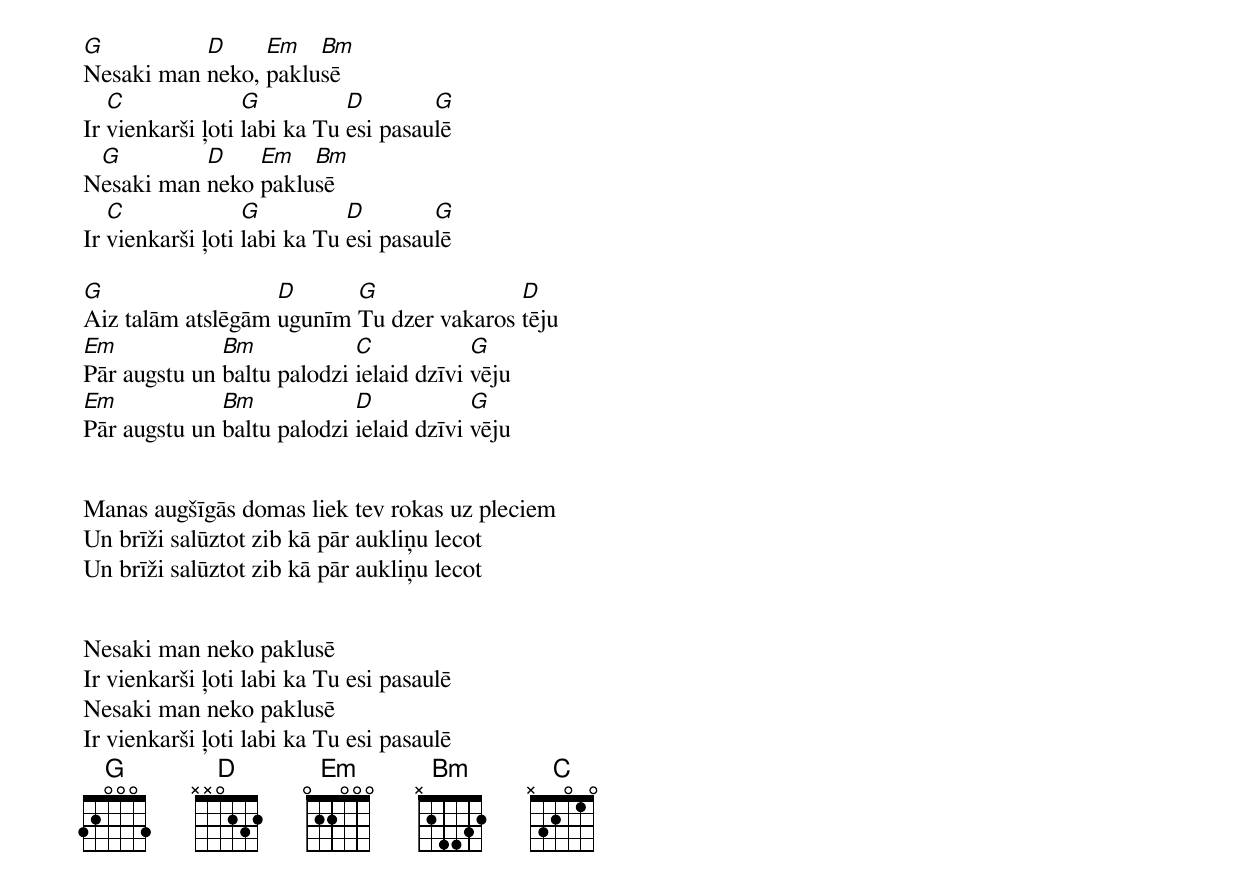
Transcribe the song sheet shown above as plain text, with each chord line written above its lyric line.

G          D     Em   Bm
Nesaki man neko, paklusē
   C              G          D        G
Ir vienkarši ļoti labi ka Tu esi pasaulē
 G         D    Em   Bm
Nesaki man neko paklusē
   C              G          D        G
Ir vienkarši ļoti labi ka Tu esi pasaulē

G                  D      G               D
Aiz talām atslēgām ugunīm Tu dzer vakaros tēju
Em            Bm            C            G
Pār augstu un baltu palodzi ielaid dzīvi vēju
Em            Bm            D            G
Pār augstu un baltu palodzi ielaid dzīvi vēju


Manas augšīgās domas liek tev rokas uz pleciem
Un brīži salūztot zib kā pār aukliņu lecot
Un brīži salūztot zib kā pār aukliņu lecot


Nesaki man neko paklusē
Ir vienkarši ļoti labi ka Tu esi pasaulē
Nesaki man neko paklusē
Ir vienkarši ļoti labi ka Tu esi pasaulē
